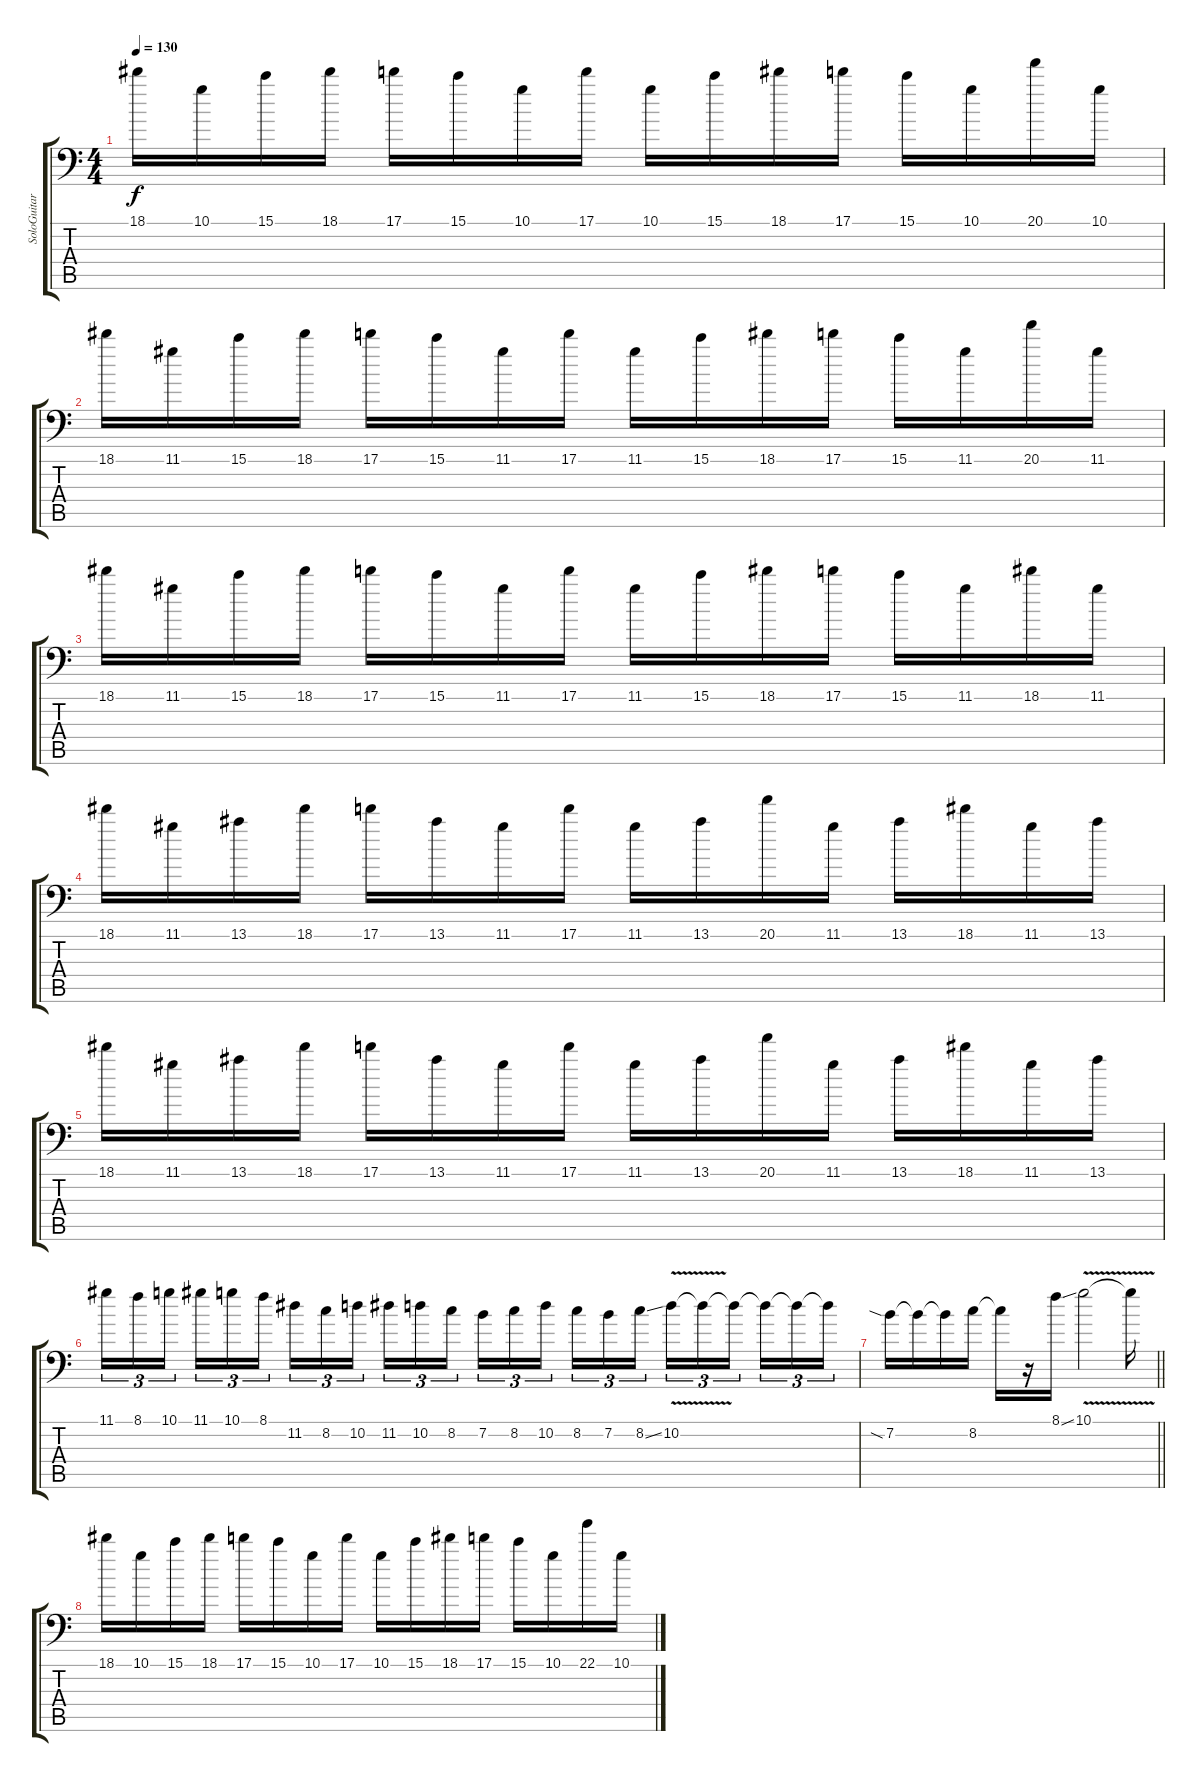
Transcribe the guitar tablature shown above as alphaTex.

\track ("SoloGuitar1" "SoloGuitar") {instrument distortionguitar}
\staff {score tabs}
\tuning (A3 E3 C3 G2 D2 G1) {hide}
\ts (4 4)
\tempo 130
\clef f4
\ks c
18.1.16{dy f} 10.1.16 15.1.16 18.1.16 17.1.16 15.1.16 10.1.16 17.1.16 10.1.16 15.1.16 18.1.16 17.1.16 15.1.16 10.1.16 20.1.16 10.1.16 |
18.1.16 11.1.16 15.1.16 18.1.16 17.1.16 15.1.16 11.1.16 17.1.16 11.1.16 15.1.16 18.1.16 17.1.16 15.1.16 11.1.16 20.1.16 11.1.16 |
18.1.16 11.1.16 15.1.16 18.1.16 17.1.16 15.1.16 11.1.16 17.1.16 11.1.16 15.1.16 18.1.16 17.1.16 15.1.16 11.1.16 18.1.16 11.1.16 |
18.1.16 11.1.16 13.1.16 18.1.16 17.1.16 13.1.16 11.1.16 17.1.16 11.1.16 13.1.16 20.1.16 11.1.16 13.1.16 18.1.16 11.1.16 13.1.16 |
18.1.16 11.1.16 13.1.16 18.1.16 17.1.16 13.1.16 11.1.16 17.1.16 11.1.16 13.1.16 20.1.16 11.1.16 13.1.16 18.1.16 11.1.16 13.1.16 |
11.1.16{tu (3 2)} 8.1.16{tu (3 2)} 10.1.16{tu (3 2) beam splitsecondary} 11.1.16{tu (3 2)} 10.1.16{tu (3 2)} 8.1.16{tu (3 2)} 11.2.16{tu (3 2)} 8.2.16{tu (3 2)} 10.2.16{tu (3 2) beam splitsecondary} 11.2.16{tu (3 2)} 10.2.16{tu (3 2)} 8.2.16{tu (3 2)} 7.2.16{tu (3 2)} 8.2.16{tu (3 2)} 10.2.16{tu (3 2) beam splitsecondary} 8.2.16{tu (3 2)} 7.2.16{tu (3 2)} 8.2{ss}.16{tu (3 2)} 10.2{v}.16{tu (3 2)} 10.2{t}.16{tu (3 2)} 10.2{t}.16{tu (3 2) beam splitsecondary} 10.2{t}.16{tu (3 2)} 10.2{t}.16{tu (3 2)} 10.2{t}.16{tu (3 2)} |
\barLineRight lightlight
7.2{sia}.16 7.2{t}.16 7.2{t}.16 8.2.16 8.2{t}.16 r.16 8.1{ss}.16 10.1{v}.2 10.1{t}.16 |
18.1.16 10.1.16 15.1.16 18.1.16 17.1.16 15.1.16 10.1.16 17.1.16 10.1.16 15.1.16 18.1.16 17.1.16 15.1.16 10.1.16 22.1.16 10.1.16
